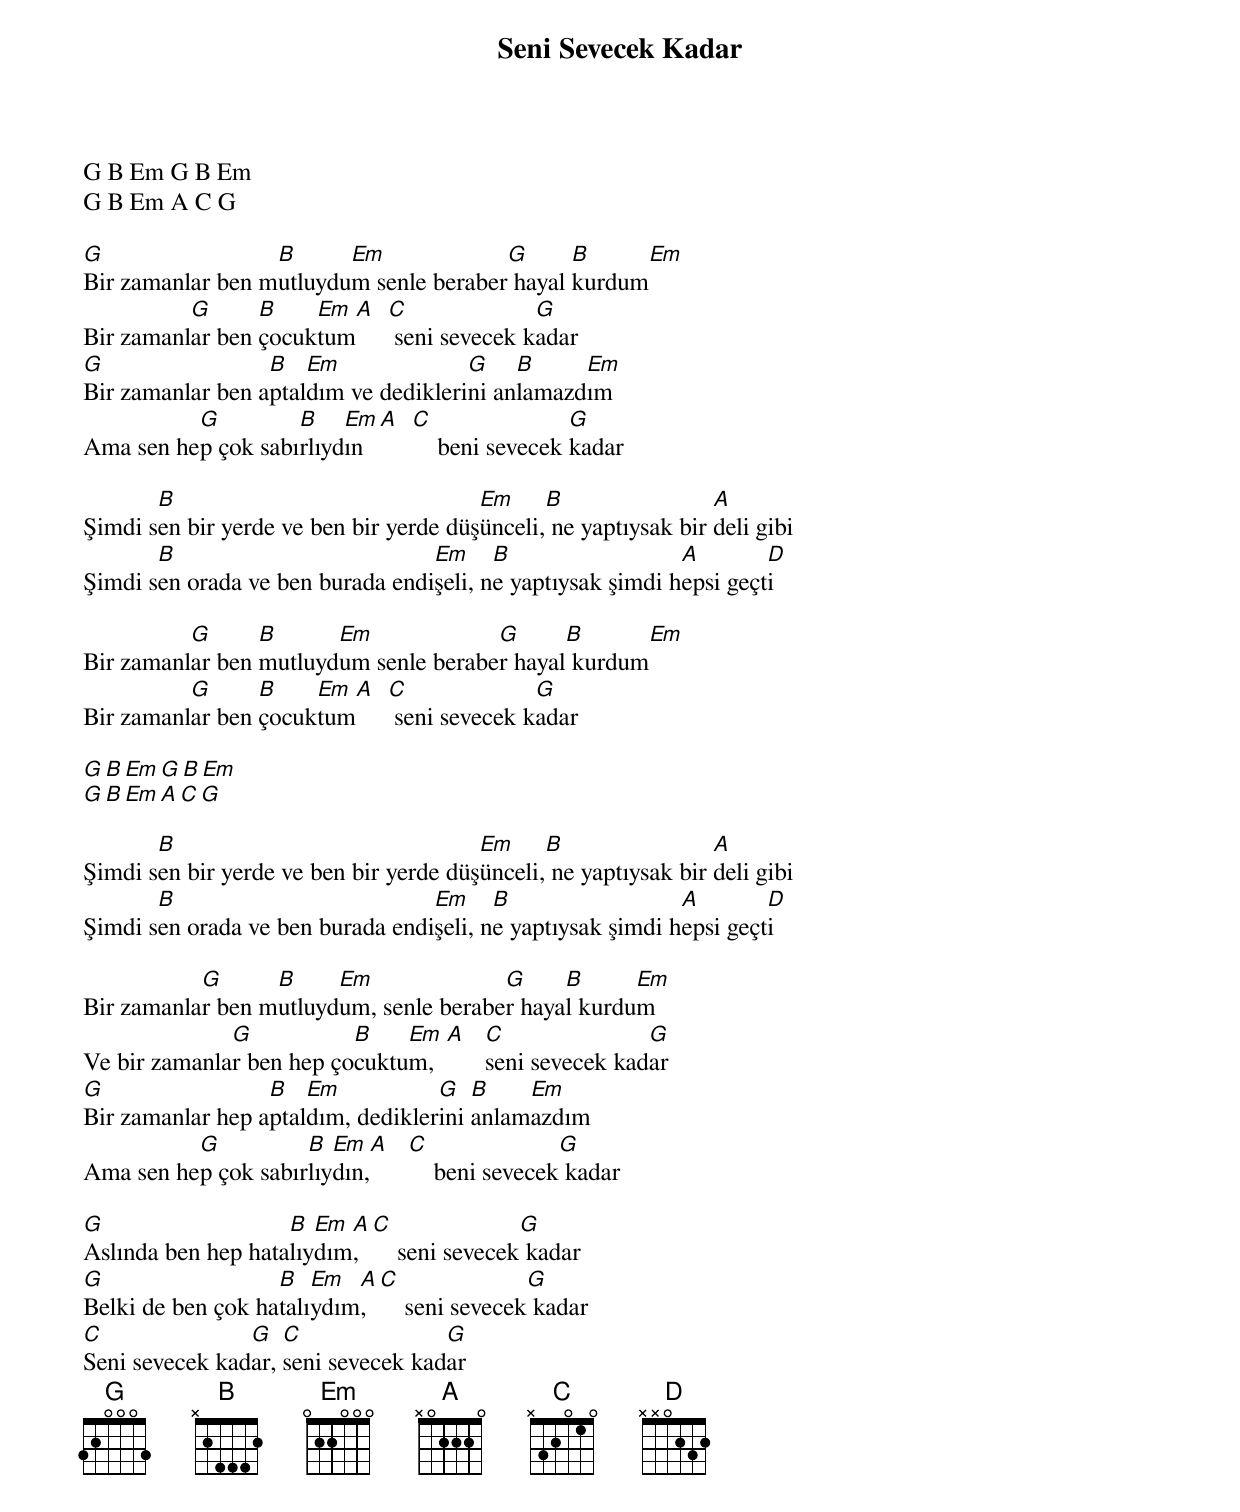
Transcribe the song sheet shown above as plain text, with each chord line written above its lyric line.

{title: Seni Sevecek Kadar}
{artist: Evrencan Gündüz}

G B Em G B Em
G B Em A C G

G                 B      Em             G      B      Em
Bir zamanlar ben mutluydum senle beraber hayal kurdum
          G      B    Em A C              G
Bir zamanlar ben çocuktum   seni sevecek kadar
G                 B   Em              G    B     Em
Bir zamanlar ben aptaldım ve dediklerini anlamazdım
          G         B    Em A C                G
Ama sen hep çok sabırlıydın       beni sevecek kadar

       B                                Em     B                 A
Şimdi sen bir yerde ve ben bir yerde düşünceli, ne yaptıysak bir deli gibi
       B                          Em     B                  A        D
Şimdi sen orada ve ben burada endişeli, ne yaptıysak şimdi hepsi geçti

          G      B      Em             G      B      Em
Bir zamanlar ben mutluydum senle beraber hayal kurdum
          G      B    Em A C              G
Bir zamanlar ben çocuktum   seni sevecek kadar

G B Em G B Em
G B Em A C G

       B                                Em     B                 A
Şimdi sen bir yerde ve ben bir yerde düşünceli, ne yaptıysak bir deli gibi
       B                          Em     B                  A        D
Şimdi sen orada ve ben burada endişeli, ne yaptıysak şimdi hepsi geçti

           G      B     Em              G     B      Em
Bir zamanlar ben mutluydum, senle beraber hayal kurdum
              G           B    Em  A  C               G
Ve bir zamanlar ben hep çocuktum,     seni sevecek kadar
G                 B   Em           G   B    Em
Bir zamanlar hep aptaldım, dediklerini anlamazdım
          G          B  Em  A  C               G
Ama sen hep çok sabırlıydın,       beni sevecek kadar

G                   B  Em A  C               G
Aslında ben hep hatalıydım,      seni sevecek kadar
G                  B   Em  A  C               G
Belki de ben çok hatalıydım,      seni sevecek kadar
C               G   C               G
Seni sevecek kadar, seni sevecek kadar
